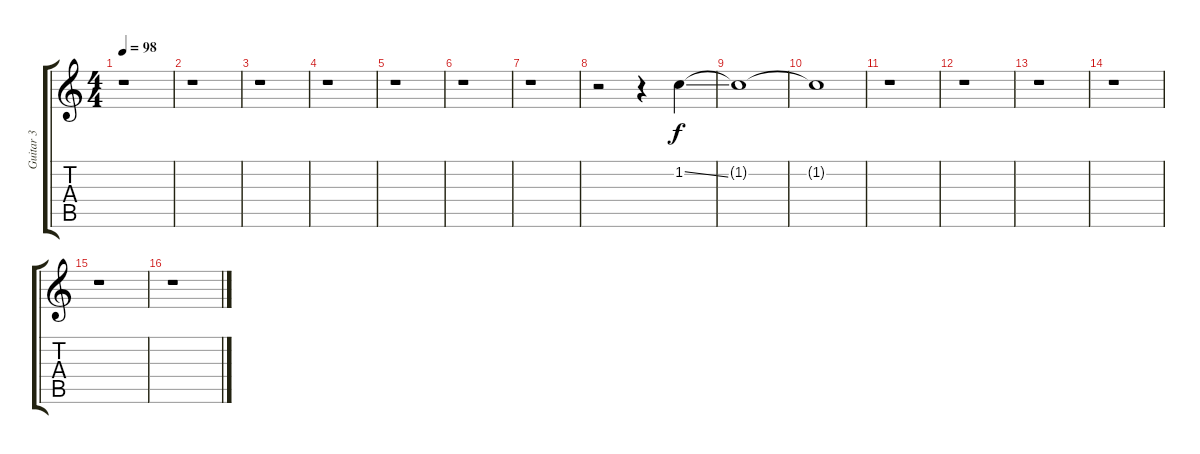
\track ("Guitar 3" "Guitar 3") {instrument electricguitarclean}
\staff {score tabs}
\tuning (D4 B3 G3 D3 A2 E2) {hide}
\ts (4 4)
\tempo 98
\clef g2
\ks c
r.1{dy f} |
r.1 |
r.1 |
r.1 |
r.1 |
r.1 |
r.1 |
r.2 r.4 1.2{ss}.4 |
1.2{t}.1 |
1.2{t}.1 |
r.1 |
r.1 |
r.1 |
r.1 |
r.1 |
r.1
